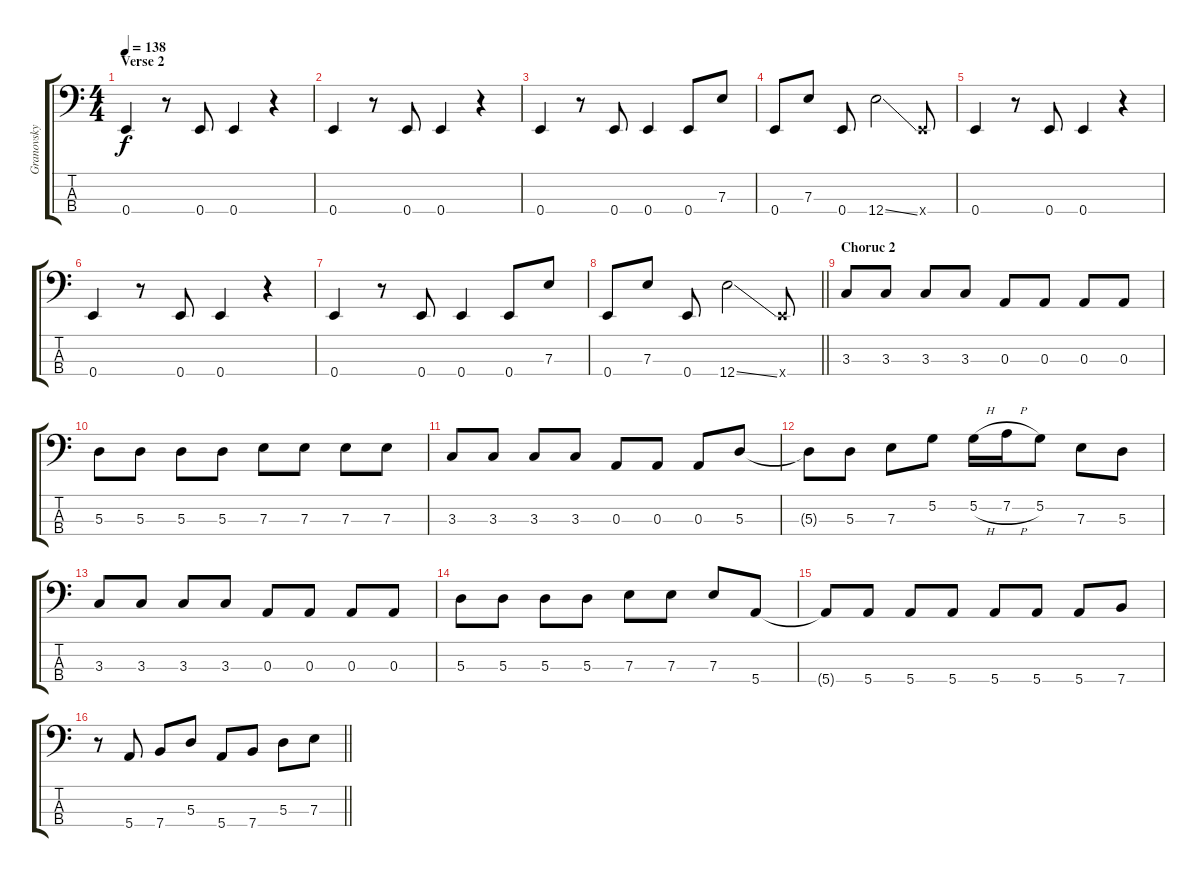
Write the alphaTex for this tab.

\track ("Granovsky" "Granovsky") {instrument electricbassfinger}
\staff {score tabs}
\tuning (G2 D2 A1 E1) {hide}
\ts (4 4)
\section ("" "Verse 2")
\tempo 138
\clef f4
\ks c
0.4.4{dy f} r.8 0.4.8 0.4.4 r.4 |
0.4.4 r.8 0.4.8 0.4.4 r.4 |
0.4.4 r.8 0.4.8 0.4.4 0.4.8 7.3.8 |
0.4.8 7.3.8 0.4.8 12.4{ss}.2 0.4{x}.8 |
0.4.4 r.8 0.4.8 0.4.4 r.4 |
0.4.4 r.8 0.4.8 0.4.4 r.4 |
0.4.4 r.8 0.4.8 0.4.4 0.4.8 7.3.8 |
\barLineRight lightlight
0.4.8 7.3.8 0.4.8 12.4{ss}.2 0.4{x}.8 |
\section ("" "Choruc 2")
3.3.8 3.3.8 3.3.8 3.3.8 0.3.8 0.3.8 0.3.8 0.3.8 |
5.3.8 5.3.8 5.3.8 5.3.8 7.3.8 7.3.8 7.3.8 7.3.8 |
3.3.8 3.3.8 3.3.8 3.3.8 0.3.8 0.3.8 0.3.8 5.3.8 |
5.3{t}.8 5.3.8 7.3.8 5.2.8 5.2{h}.16 7.2{h}.16 5.2.8 7.3.8 5.3.8 |
3.3.8 3.3.8 3.3.8 3.3.8 0.3.8 0.3.8 0.3.8 0.3.8 |
5.3.8 5.3.8 5.3.8 5.3.8 7.3.8 7.3.8 7.3.8 5.4.8 |
5.4{t}.8 5.4.8 5.4.8 5.4.8 5.4.8 5.4.8 5.4.8 7.4.8 |
\barLineRight lightlight
r.8 5.4.8 7.4.8 5.3.8 5.4.8 7.4.8 5.3.8 7.3.8
